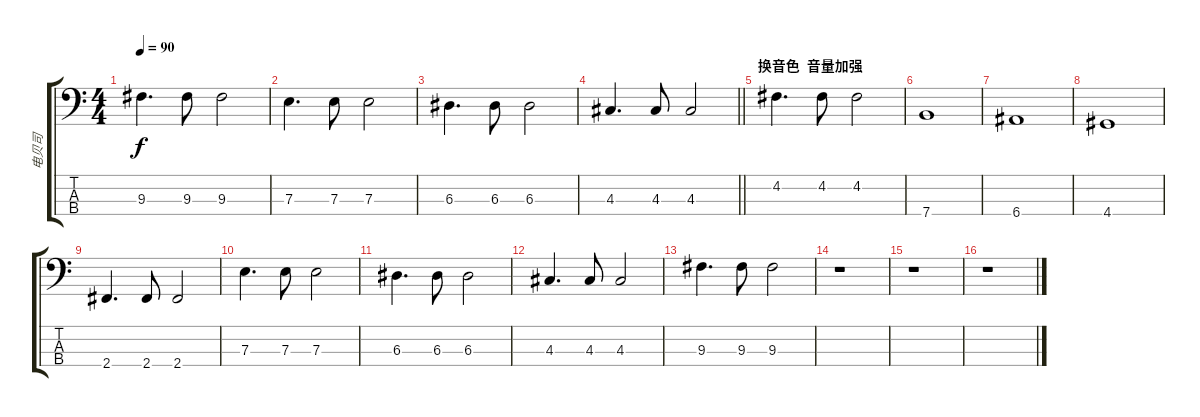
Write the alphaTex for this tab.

\track ("电贝司" "电贝司") {instrument slapbass1}
\staff {score tabs}
\tuning (G2 D2 A1 E1) {hide}
\ts (4 4)
\tempo 90
\clef f4
\ks c
9.3.4{d dy f} 9.3.8 9.3.2 |
7.3.4{d} 7.3.8 7.3.2 |
6.3.4{d} 6.3.8 6.3.2 |
\barLineRight lightlight
4.3.4{d} 4.3.8 4.3.2 |
\section ("" "换音色  音量加强")
4.2.4{d} 4.2.8 4.2.2 |
7.4.1 |
6.4.1 |
4.4.1 |
2.4.4{d} 2.4.8 2.4.2 |
7.3.4{d} 7.3.8 7.3.2 |
6.3.4{d} 6.3.8 6.3.2 |
4.3.4{d} 4.3.8 4.3.2 |
9.3.4{d} 9.3.8 9.3.2 |
r.1 |
r.1 |
r.1
